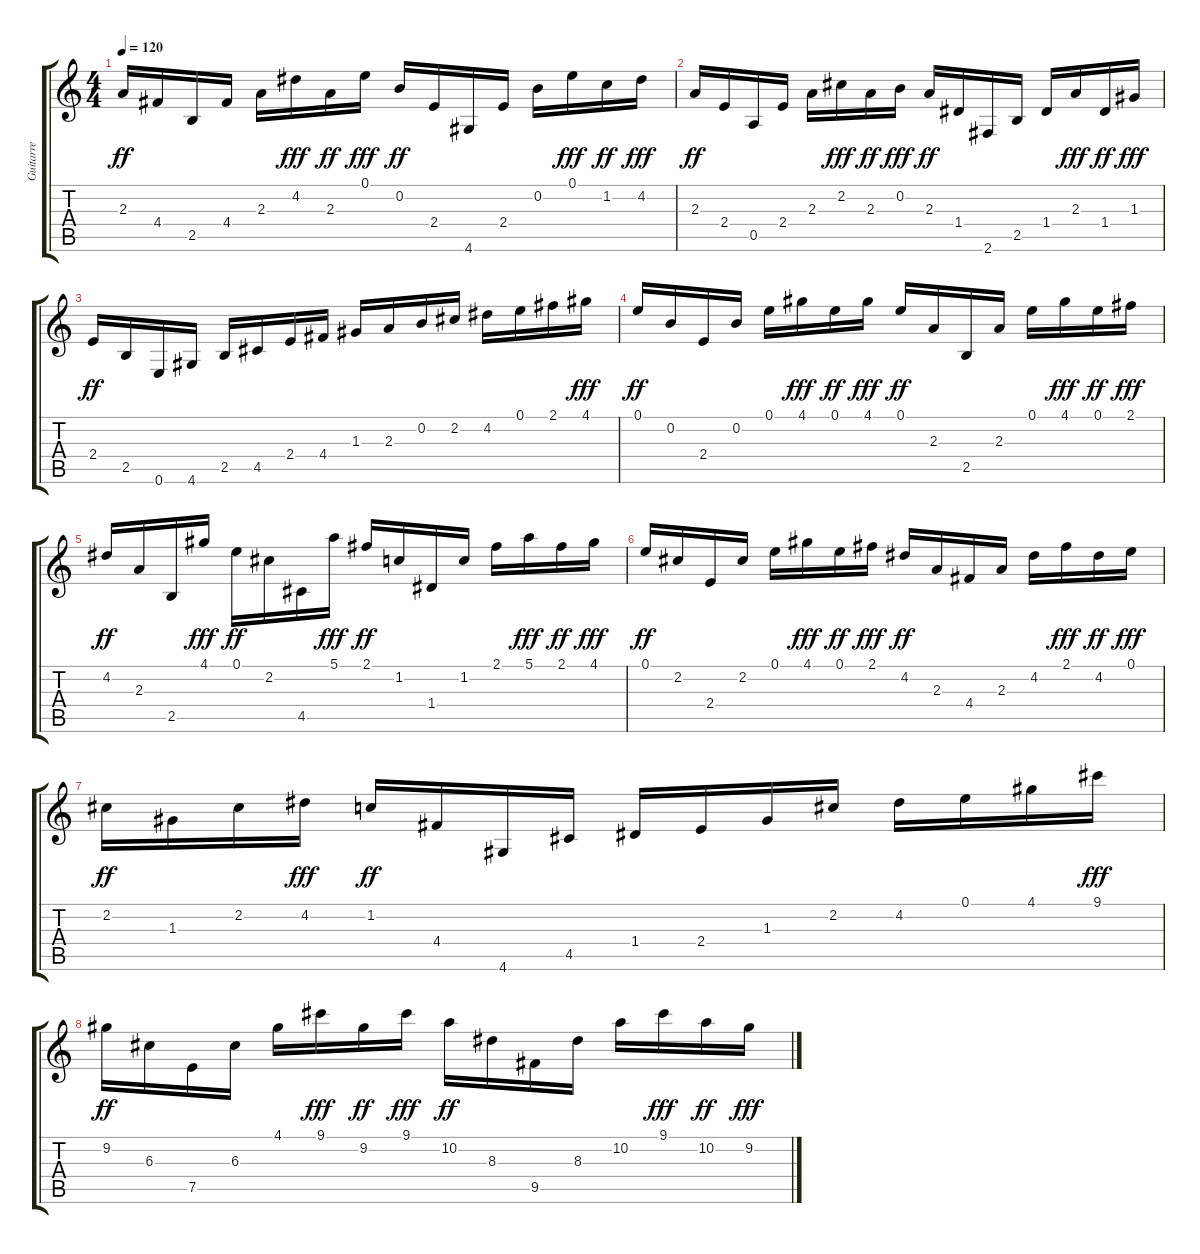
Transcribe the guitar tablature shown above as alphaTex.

\track ("Guitarre" "Guitarre") {instrument acousticguitarnylon}
\staff {score tabs}
\tuning (E4 B3 G3 D3 A2 E2) {hide}
\ts (4 4)
\tempo 120
\clef g2
\ks c
2.3.16{dy ff} 4.4.16 2.5.16 4.4.16 2.3.16 4.2.16{dy fff} 2.3.16{dy ff} 0.1.16{dy fff} 0.2.16{dy ff} 2.4.16 4.6.16 2.4.16 0.2.16 0.1.16{dy fff} 1.2.16{dy ff} 4.2.16{dy fff} |
2.3.16{dy ff} 2.4.16 0.5.16 2.4.16 2.3.16 2.2.16{dy fff} 2.3.16{dy ff} 0.2.16{dy fff} 2.3.16{dy ff} 1.4.16 2.6.16 2.5.16 1.4.16 2.3.16{dy fff} 1.4.16{dy ff} 1.3.16{dy fff} |
2.4.16{dy ff} 2.5.16 0.6.16 4.6.16 2.5.16 4.5.16 2.4.16 4.4.16 1.3.16 2.3.16 0.2.16 2.2.16 4.2.16 0.1.16 2.1.16 4.1.16{dy fff} |
0.1.16{dy ff} 0.2.16 2.4.16 0.2.16 0.1.16 4.1.16{dy fff} 0.1.16{dy ff} 4.1.16{dy fff} 0.1.16{dy ff} 2.3.16 2.5.16 2.3.16 0.1.16 4.1.16{dy fff} 0.1.16{dy ff} 2.1.16{dy fff} |
4.2.16{dy ff} 2.3.16 2.5.16 4.1.16{dy fff} 0.1.16{dy ff} 2.2.16 4.5.16 5.1.16{dy fff} 2.1.16{dy ff} 1.2.16 1.4.16 1.2.16 2.1.16 5.1.16{dy fff} 2.1.16{dy ff} 4.1.16{dy fff} |
0.1.16{dy ff} 2.2.16 2.4.16 2.2.16 0.1.16 4.1.16{dy fff} 0.1.16{dy ff} 2.1.16{dy fff} 4.2.16{dy ff} 2.3.16 4.4.16 2.3.16 4.2.16 2.1.16{dy fff} 4.2.16{dy ff} 0.1.16{dy fff} |
2.2.16{dy ff} 1.3.16 2.2.16 4.2.16{dy fff} 1.2.16{dy ff} 4.4.16 4.6.16 4.5.16 1.4.16 2.4.16 1.3.16 2.2.16 4.2.16 0.1.16 4.1.16 9.1.16{dy fff} |
9.2.16{dy ff} 6.3.16 7.5.16 6.3.16 4.1.16 9.1.16{dy fff} 9.2.16{dy ff} 9.1.16{dy fff} 10.2.16{dy ff} 8.3.16 9.5.16 8.3.16 10.2.16 9.1.16{dy fff} 10.2.16{dy ff} 9.2.16{dy fff}
